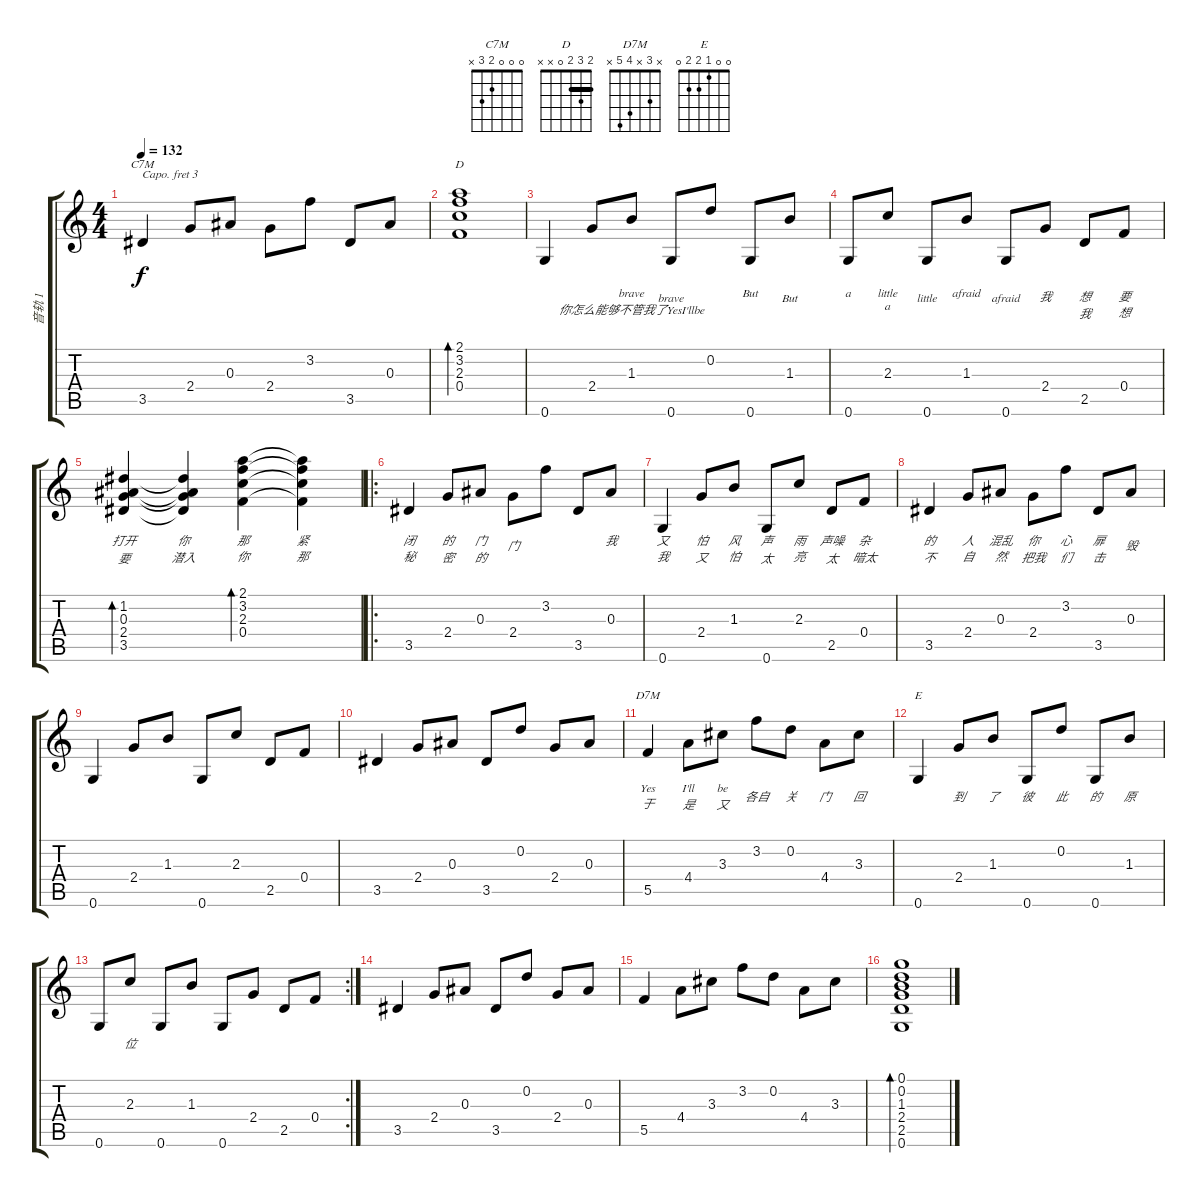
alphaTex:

\track ("音轨 1" "音轨 1") {instrument acousticguitarsteel}
\staff {score tabs}
\capo 3
\tuning (E4 B3 G3 D3 A2 E2) {hide}
\chord ("C7M" 0 0 0 2 3 x)
\chord ("D" 2 3 2 0 x x) {barre 2}
\chord ("D7M" x 3 x 4 5 x)
\chord ("E" 0 0 1 2 2 0)
\ts (4 4)
\tempo 132
\clef g2
\ks c
3.5.4{ch "C7M" lyrics (0 "") lyrics (1 "") lyrics (2 "") lyrics (3 "") lyrics (4 "") dy f} 2.4.8{lyrics (0 "") lyrics (1 "") lyrics (2 "") lyrics (3 "") lyrics (4 "")} 0.3.8{lyrics (0 "") lyrics (1 "") lyrics (2 "") lyrics (3 "") lyrics (4 "")} 2.4.8{lyrics (0 "") lyrics (1 "") lyrics (2 "") lyrics (3 "") lyrics (4 "")} 3.2.8{lyrics (0 "") lyrics (1 "") lyrics (2 "") lyrics (3 "") lyrics (4 "")} 3.5.8{lyrics (0 "") lyrics (1 "") lyrics (2 "") lyrics (3 "") lyrics (4 "")} 0.3.8{lyrics (0 "") lyrics (1 "") lyrics (2 "") lyrics (3 "") lyrics (4 "")} |
(2.1 3.2 2.3 0.4).1{bd 480 ch "D" lyrics (0 "") lyrics (1 "") lyrics (2 "") lyrics (3 "") lyrics (4 "")} |
0.6.4{lyrics (0 "") lyrics (1 "") lyrics (2 "") lyrics (3 "") lyrics (4 "")} 2.4.8{lyrics (0 "") lyrics (1 "") lyrics (2 "") lyrics (3 "") lyrics (4 "")} 1.3.8{lyrics (0 "brave") lyrics (1 "你怎么能够不管我了YesI'llbe") lyrics (2 "") lyrics (3 "") lyrics (4 "")} 0.6.8{lyrics (0 "") lyrics (1 "brave") lyrics (2 "") lyrics (3 "") lyrics (4 "")} 0.2.8{lyrics (0 "") lyrics (1 "") lyrics (2 "") lyrics (3 "") lyrics (4 "")} 0.6.8{lyrics (0 "But") lyrics (1 "") lyrics (2 "") lyrics (3 "") lyrics (4 "")} 1.3.8{lyrics (0 "") lyrics (1 "But") lyrics (2 "") lyrics (3 "") lyrics (4 "")} |
0.6.8{lyrics (0 "a") lyrics (1 "") lyrics (2 "") lyrics (3 "") lyrics (4 "")} 2.3.8{lyrics (0 "little") lyrics (1 "a") lyrics (2 "") lyrics (3 "") lyrics (4 "")} 0.6.8{lyrics (0 "") lyrics (1 "little") lyrics (2 "") lyrics (3 "") lyrics (4 "")} 1.3.8{lyrics (0 "afraid") lyrics (1 "") lyrics (2 "") lyrics (3 "") lyrics (4 "")} 0.6.8{lyrics (0 "") lyrics (1 "afraid") lyrics (2 "") lyrics (3 "") lyrics (4 "")} 2.4.8{lyrics (0 "我") lyrics (1 "") lyrics (2 "") lyrics (3 "") lyrics (4 "")} 2.5.8{lyrics (0 "想") lyrics (1 "我") lyrics (2 "") lyrics (3 "") lyrics (4 "")} 0.4.8{lyrics (0 "要") lyrics (1 "想") lyrics (2 "") lyrics (3 "") lyrics (4 "")} |
(1.2 0.3 2.4 3.5).4{bd 480 lyrics (0 "打开") lyrics (1 "要") lyrics (2 "") lyrics (3 "") lyrics (4 "")} (1.2{t} 0.3{t} 2.4{t} 3.5{t}).4{lyrics (0 "你") lyrics (1 "潜入") lyrics (2 "") lyrics (3 "") lyrics (4 "")} (2.1 3.2 2.3 0.4).4{bd 480 lyrics (0 "那") lyrics (1 "你") lyrics (2 "") lyrics (3 "") lyrics (4 "")} (2.1{t} 3.2{t} 2.3{t} 0.4{t}).4{lyrics (0 "紧") lyrics (1 "那") lyrics (2 "") lyrics (3 "") lyrics (4 "")} |
\ro
3.5.4{lyrics (0 "闭") lyrics (1 "秘") lyrics (2 "") lyrics (3 "") lyrics (4 "")} 2.4.8{lyrics (0 "的") lyrics (1 "密") lyrics (2 "") lyrics (3 "") lyrics (4 "")} 0.3.8{lyrics (0 "门") lyrics (1 "的") lyrics (2 "") lyrics (3 "") lyrics (4 "")} 2.4.8{lyrics (0 "") lyrics (1 "门") lyrics (2 "") lyrics (3 "") lyrics (4 "")} 3.2.8{lyrics (0 "") lyrics (1 "") lyrics (2 "") lyrics (3 "") lyrics (4 "")} 3.5.8{lyrics (0 "") lyrics (1 "") lyrics (2 "") lyrics (3 "") lyrics (4 "")} 0.3.8{lyrics (0 "我") lyrics (1 "") lyrics (2 "") lyrics (3 "") lyrics (4 "")} |
0.6.4{lyrics (0 "又") lyrics (1 "我") lyrics (2 "") lyrics (3 "") lyrics (4 "")} 2.4.8{lyrics (0 "怕") lyrics (1 "又") lyrics (2 "") lyrics (3 "") lyrics (4 "")} 1.3.8{lyrics (0 "风") lyrics (1 "怕") lyrics (2 "") lyrics (3 "") lyrics (4 "")} 0.6.8{lyrics (0 "声") lyrics (1 "太") lyrics (2 "") lyrics (3 "") lyrics (4 "")} 2.3.8{lyrics (0 "雨") lyrics (1 "亮") lyrics (2 "") lyrics (3 "") lyrics (4 "")} 2.5.8{lyrics (0 "声噪") lyrics (1 "太") lyrics (2 "") lyrics (3 "") lyrics (4 "")} 0.4.8{lyrics (0 "杂") lyrics (1 "暗太") lyrics (2 "") lyrics (3 "") lyrics (4 "")} |
3.5.4{lyrics (0 "的") lyrics (1 "不") lyrics (2 "") lyrics (3 "") lyrics (4 "")} 2.4.8{lyrics (0 "人") lyrics (1 "自") lyrics (2 "") lyrics (3 "") lyrics (4 "")} 0.3.8{lyrics (0 "混乱") lyrics (1 "然") lyrics (2 "") lyrics (3 "") lyrics (4 "")} 2.4.8{lyrics (0 "你") lyrics (1 "把我") lyrics (2 "") lyrics (3 "") lyrics (4 "")} 3.2.8{lyrics (0 "心") lyrics (1 "们") lyrics (2 "") lyrics (3 "") lyrics (4 "")} 3.5.8{lyrics (0 "扉") lyrics (1 "击") lyrics (2 "") lyrics (3 "") lyrics (4 "")} 0.3.8{lyrics (0 "") lyrics (1 "毁") lyrics (2 "") lyrics (3 "") lyrics (4 "")} |
0.6.4{lyrics (0 "") lyrics (1 "") lyrics (2 "") lyrics (3 "") lyrics (4 "")} 2.4.8{lyrics (0 "") lyrics (1 "") lyrics (2 "") lyrics (3 "") lyrics (4 "")} 1.3.8{lyrics (0 "") lyrics (1 "") lyrics (2 "") lyrics (3 "") lyrics (4 "")} 0.6.8{lyrics (0 "") lyrics (1 "") lyrics (2 "") lyrics (3 "") lyrics (4 "")} 2.3.8{lyrics (0 "") lyrics (1 "") lyrics (2 "") lyrics (3 "") lyrics (4 "")} 2.5.8{lyrics (0 "") lyrics (1 "") lyrics (2 "") lyrics (3 "") lyrics (4 "")} 0.4.8{lyrics (0 "") lyrics (1 "") lyrics (2 "") lyrics (3 "") lyrics (4 "")} |
3.5.4{lyrics (0 "") lyrics (1 "") lyrics (2 "") lyrics (3 "") lyrics (4 "")} 2.4.8{lyrics (0 "") lyrics (1 "") lyrics (2 "") lyrics (3 "") lyrics (4 "")} 0.3.8{lyrics (0 "") lyrics (1 "") lyrics (2 "") lyrics (3 "") lyrics (4 "")} 3.5.8{lyrics (0 "") lyrics (1 "") lyrics (2 "") lyrics (3 "") lyrics (4 "")} 0.2.8{lyrics (0 "") lyrics (1 "") lyrics (2 "") lyrics (3 "") lyrics (4 "")} 2.4.8{lyrics (0 "") lyrics (1 "") lyrics (2 "") lyrics (3 "") lyrics (4 "")} 0.3.8{lyrics (0 "") lyrics (1 "") lyrics (2 "") lyrics (3 "") lyrics (4 "")} |
5.5.4{ch "D7M" lyrics (0 "Yes") lyrics (1 "于") lyrics (2 "") lyrics (3 "") lyrics (4 "")} 4.4.8{lyrics (0 "I'll") lyrics (1 "是") lyrics (2 "") lyrics (3 "") lyrics (4 "")} 3.3.8{lyrics (0 "be") lyrics (1 "又") lyrics (2 "") lyrics (3 "") lyrics (4 "")} 3.2.8{lyrics (0 "") lyrics (1 "各自") lyrics (2 "") lyrics (3 "") lyrics (4 "")} 0.2.8{lyrics (0 "") lyrics (1 "关") lyrics (2 "") lyrics (3 "") lyrics (4 "")} 4.4.8{lyrics (0 "") lyrics (1 "门") lyrics (2 "") lyrics (3 "") lyrics (4 "")} 3.3.8{lyrics (0 "") lyrics (1 "回") lyrics (2 "") lyrics (3 "") lyrics (4 "")} |
0.6.4{ch "E" lyrics (0 "") lyrics (1 "") lyrics (2 "") lyrics (3 "") lyrics (4 "")} 2.4.8{lyrics (0 "") lyrics (1 "到") lyrics (2 "") lyrics (3 "") lyrics (4 "")} 1.3.8{lyrics (0 "") lyrics (1 "了") lyrics (2 "") lyrics (3 "") lyrics (4 "")} 0.6.8{lyrics (0 "") lyrics (1 "彼") lyrics (2 "") lyrics (3 "") lyrics (4 "")} 0.2.8{lyrics (0 "") lyrics (1 "此") lyrics (2 "") lyrics (3 "") lyrics (4 "")} 0.6.8{lyrics (0 "") lyrics (1 "的") lyrics (2 "") lyrics (3 "") lyrics (4 "")} 1.3.8{lyrics (0 "") lyrics (1 "原") lyrics (2 "") lyrics (3 "") lyrics (4 "")} |
\rc 2
0.6.8{lyrics (0 "") lyrics (1 "") lyrics (2 "") lyrics (3 "") lyrics (4 "")} 2.3.8{lyrics (0 "") lyrics (1 "位") lyrics (2 "") lyrics (3 "") lyrics (4 "")} 0.6.8 1.3.8 0.6.8 2.4.8 2.5.8 0.4.8 |
3.5.4 2.4.8 0.3.8 3.5.8 0.2.8 2.4.8 0.3.8 |
5.5.4 4.4.8 3.3.8 3.2.8 0.2.8 4.4.8 3.3.8 |
(0.1 0.2 1.3 2.4 2.5 0.6).1{bd 480}
